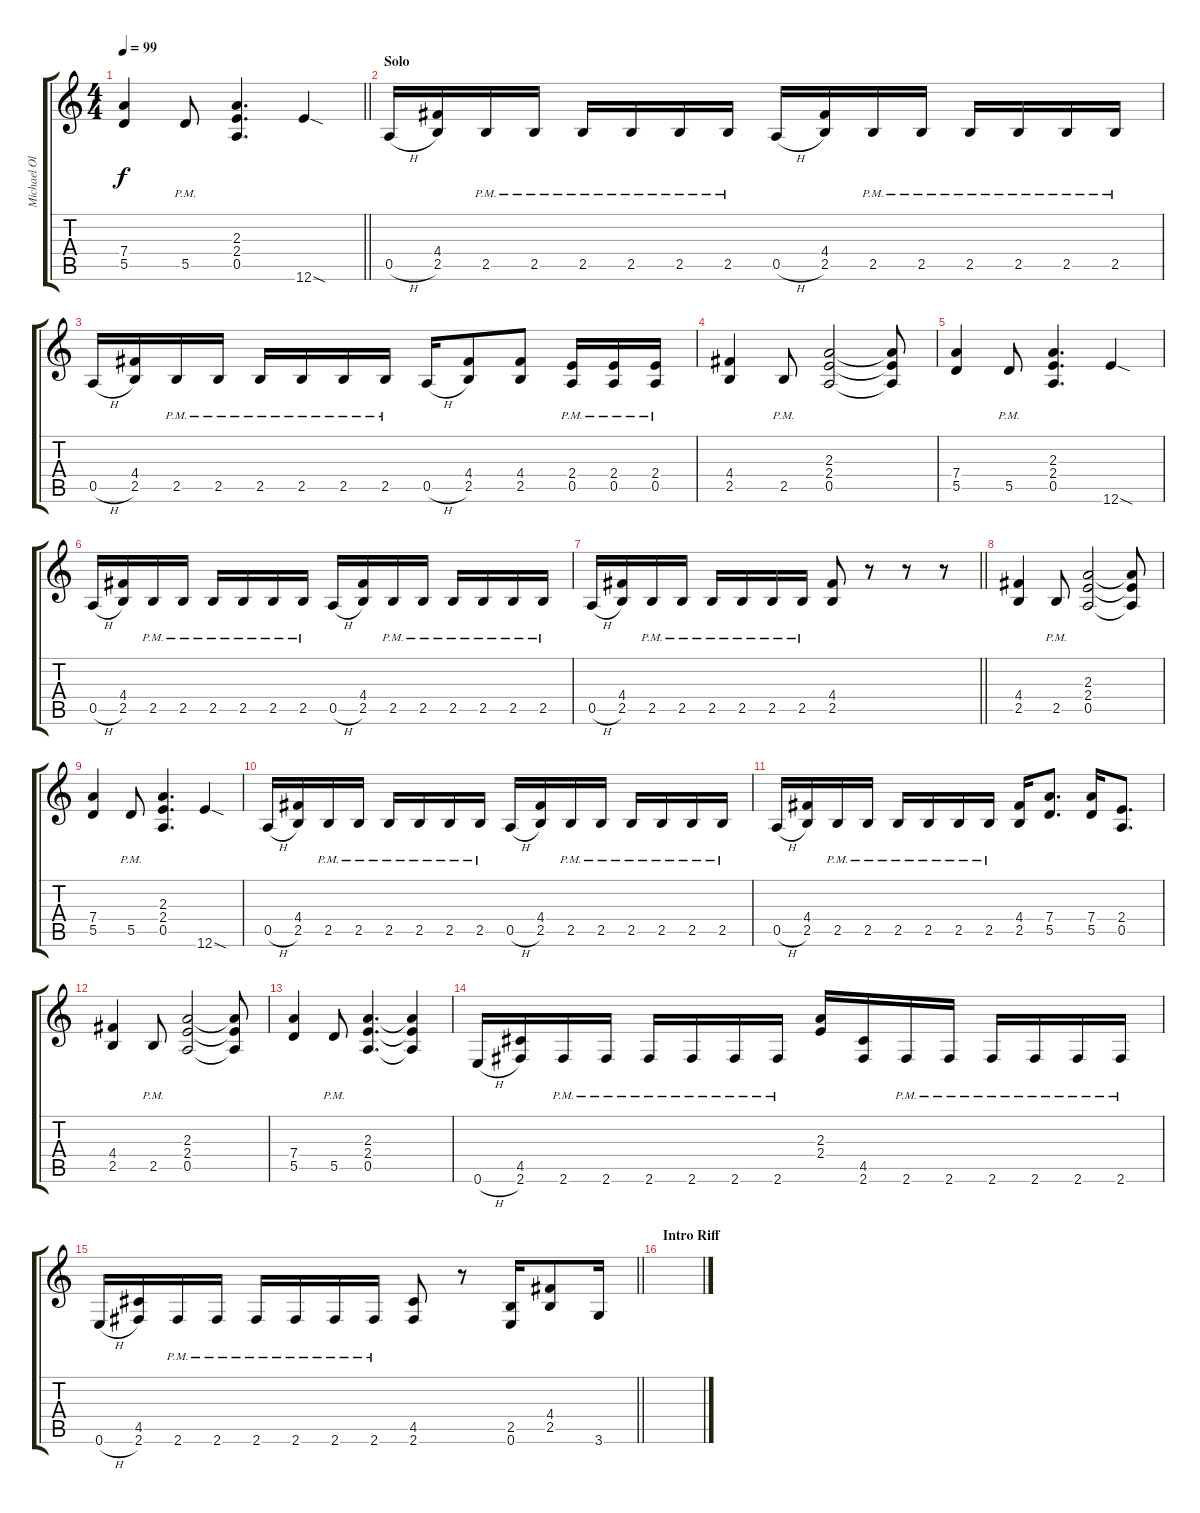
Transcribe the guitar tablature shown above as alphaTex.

\track ("Michael Olivieri" "Michael Ol") {instrument overdrivenguitar}
\staff {score tabs}
\tuning (E4 B3 G3 D3 A2 E2) {hide}
\ts (4 4)
\tempo 99
\clef g2
\barLineRight lightlight
\ks c
(7.4 5.5).4{dy f} 5.5{pm}.8 (2.3 2.4 0.5).4{d} 12.6{sod}.4 |
\section ("" "Solo")
0.5{h}.16 (4.4 2.5).16 2.5{pm}.16 2.5{pm}.16 2.5{pm}.16 2.5{pm}.16 2.5{pm}.16 2.5{pm}.16 0.5{h}.16 (4.4 2.5).16 2.5{pm}.16 2.5{pm}.16 2.5{pm}.16 2.5{pm}.16 2.5{pm}.16 2.5{pm}.16 |
0.5{h}.16 (4.4 2.5).16 2.5{pm}.16 2.5{pm}.16 2.5{pm}.16 2.5{pm}.16 2.5{pm}.16 2.5{pm}.16 0.5{h}.16 (4.4 2.5).8 (4.4 2.5).8 (2.4{pm} 0.5{pm}).16 (2.4{pm} 0.5{pm}).16 (2.4{pm} 0.5{pm}).16 |
(4.4 2.5).4 2.5{pm}.8 (2.3 2.4 0.5).2 (2.3{t} 2.4{t} 0.5{t}).8 |
(7.4 5.5).4 5.5{pm}.8 (2.3 2.4 0.5).4{d} 12.6{sod}.4 |
0.5{h}.16 (4.4 2.5).16 2.5{pm}.16 2.5{pm}.16 2.5{pm}.16 2.5{pm}.16 2.5{pm}.16 2.5{pm}.16 0.5{h}.16 (4.4 2.5).16 2.5{pm}.16 2.5{pm}.16 2.5{pm}.16 2.5{pm}.16 2.5{pm}.16 2.5{pm}.16 |
\barLineRight lightlight
0.5{h}.16 (4.4 2.5).16 2.5{pm}.16 2.5{pm}.16 2.5{pm}.16 2.5{pm}.16 2.5{pm}.16 2.5{pm}.16 (4.4 2.5).8 r.8 r.8 r.8 |
(4.4 2.5).4 2.5{pm}.8 (2.3 2.4 0.5).2 (2.3{t} 2.4{t} 0.5{t}).8 |
(7.4 5.5).4 5.5{pm}.8 (2.3 2.4 0.5).4{d} 12.6{sod}.4 |
0.5{h}.16 (4.4 2.5).16 2.5{pm}.16 2.5{pm}.16 2.5{pm}.16 2.5{pm}.16 2.5{pm}.16 2.5{pm}.16 0.5{h}.16 (4.4 2.5).16 2.5{pm}.16 2.5{pm}.16 2.5{pm}.16 2.5{pm}.16 2.5{pm}.16 2.5{pm}.16 |
0.5{h}.16 (4.4 2.5).16 2.5{pm}.16 2.5{pm}.16 2.5{pm}.16 2.5{pm}.16 2.5{pm}.16 2.5{pm}.16 (4.4 2.5).16 (7.4 5.5).8{d} (7.4 5.5).16 (2.4 0.5).8{d} |
(4.4 2.5).4 2.5{pm}.8 (2.3 2.4 0.5).2 (2.3{t} 2.4{t} 0.5{t}).8 |
(7.4 5.5).4 5.5{pm}.8 (2.3 2.4 0.5).4{d} (2.3{t} 2.4{t} 0.5{t}).4 |
0.6{h}.16 (4.5 2.6).16 2.6{pm}.16 2.6{pm}.16 2.6{pm}.16 2.6{pm}.16 2.6{pm}.16 2.6{pm}.16 (2.3 2.4).16 (4.5 2.6).16 2.6{pm}.16 2.6{pm}.16 2.6{pm}.16 2.6{pm}.16 2.6{pm}.16 2.6{pm}.16 |
\barLineRight lightlight
0.6{h}.16 (4.5 2.6).16 2.6{pm}.16 2.6{pm}.16 2.6{pm}.16 2.6{pm}.16 2.6{pm}.16 2.6{pm}.16 (4.5 2.6).8 r.8 (2.5 0.6).16 (4.4 2.5).8 3.6.16 |
\section ("" "Intro Riff")
